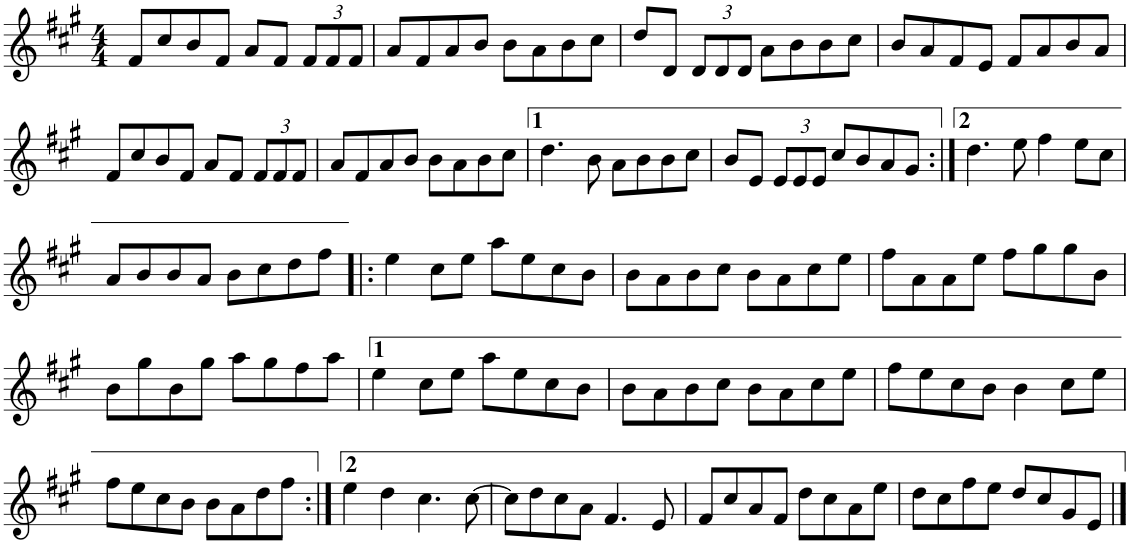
**kern
*part1
*staff1
*I"Piano
*I'Pno
*clefG2
*k[f#c#g#]
*A:
*M4/4
=1
8f#/L
8cc#/
8b/
8f#/J
8a/L
8f#/J
*Xbrackettup
12f#/L
12f#/
12f#/J
=2
8a/L
8f#/
8a/
8b/J
8b\L
8a\
8b\
8cc#\J
=3
8dd/L
8d/J
12d/L
12d/
12d/J
8a\L
8b\
8b\
8cc#\J
=4
8b/L
8a/
8f#/
8e/J
8f#/L
8a/
8b/
8a/J
!!LO:LB:g=z
=5
8f#/L
8cc#/
8b/
8f#/J
8a/L
8f#/J
12f#/L
12f#/
12f#/J
=6
8a/L
8f#/
8a/
8b/J
8b\L
8a\
8b\
8cc#\J
=7
4.dd\
8b\
8a\L
8b\
8b\
8cc#\J
=8
8b/L
8e/J
12e/L
12e/
12e/J
8cc#/L
8b/
8a/
8g#/J
=9:|!
4.dd\
8ee\
4ff#\
8ee\L
8cc#\J
!!LO:LB:g=z
=10
8a/L
8b/
8b/
8a/J
8b\L
8cc#\
8dd\
8ff#\J
=11!|:
4ee\
8cc#\L
8ee\J
8aa\L
8ee\
8cc#\
8b\J
=12
8b\L
8a\
8b\
8cc#\J
8b\L
8a\
8cc#\
8ee\J
=13
8ff#\L
8a\
8a\
8ee\J
8ff#\L
8gg#\
8gg#\
8b\J
!!LO:LB:g=z
=14
8b\L
8gg#\
8b\
8gg#\J
8aa\L
8gg#\
8ff#\
8aa\J
=15
4ee\
8cc#\L
8ee\J
8aa\L
8ee\
8cc#\
8b\J
=16
8b\L
8a\
8b\
8cc#\J
8b\L
8a\
8cc#\
8ee\J
=17
8ff#\L
8ee\
8cc#\
8b\J
4b\
8cc#\L
8ee\J
!!LO:LB:g=z
=18
8ff#\L
8ee\
8cc#\
8b\J
8b\L
8a\
8dd\
8ff#\J
=19:|!
4ee\
4dd\
4.cc#\
[8cc#\
=20
8cc#\L]
8dd\
8cc#\
8a\J
4.f#/
8e/
=21
8f#/L
8cc#/
8a/
8f#/J
8dd\L
8cc#\
8a\
8ee\J
=22
8dd\L
8cc#\
8ff#\
8ee\J
8dd/L
8cc#/
8g#/
8e/J
==
*-
